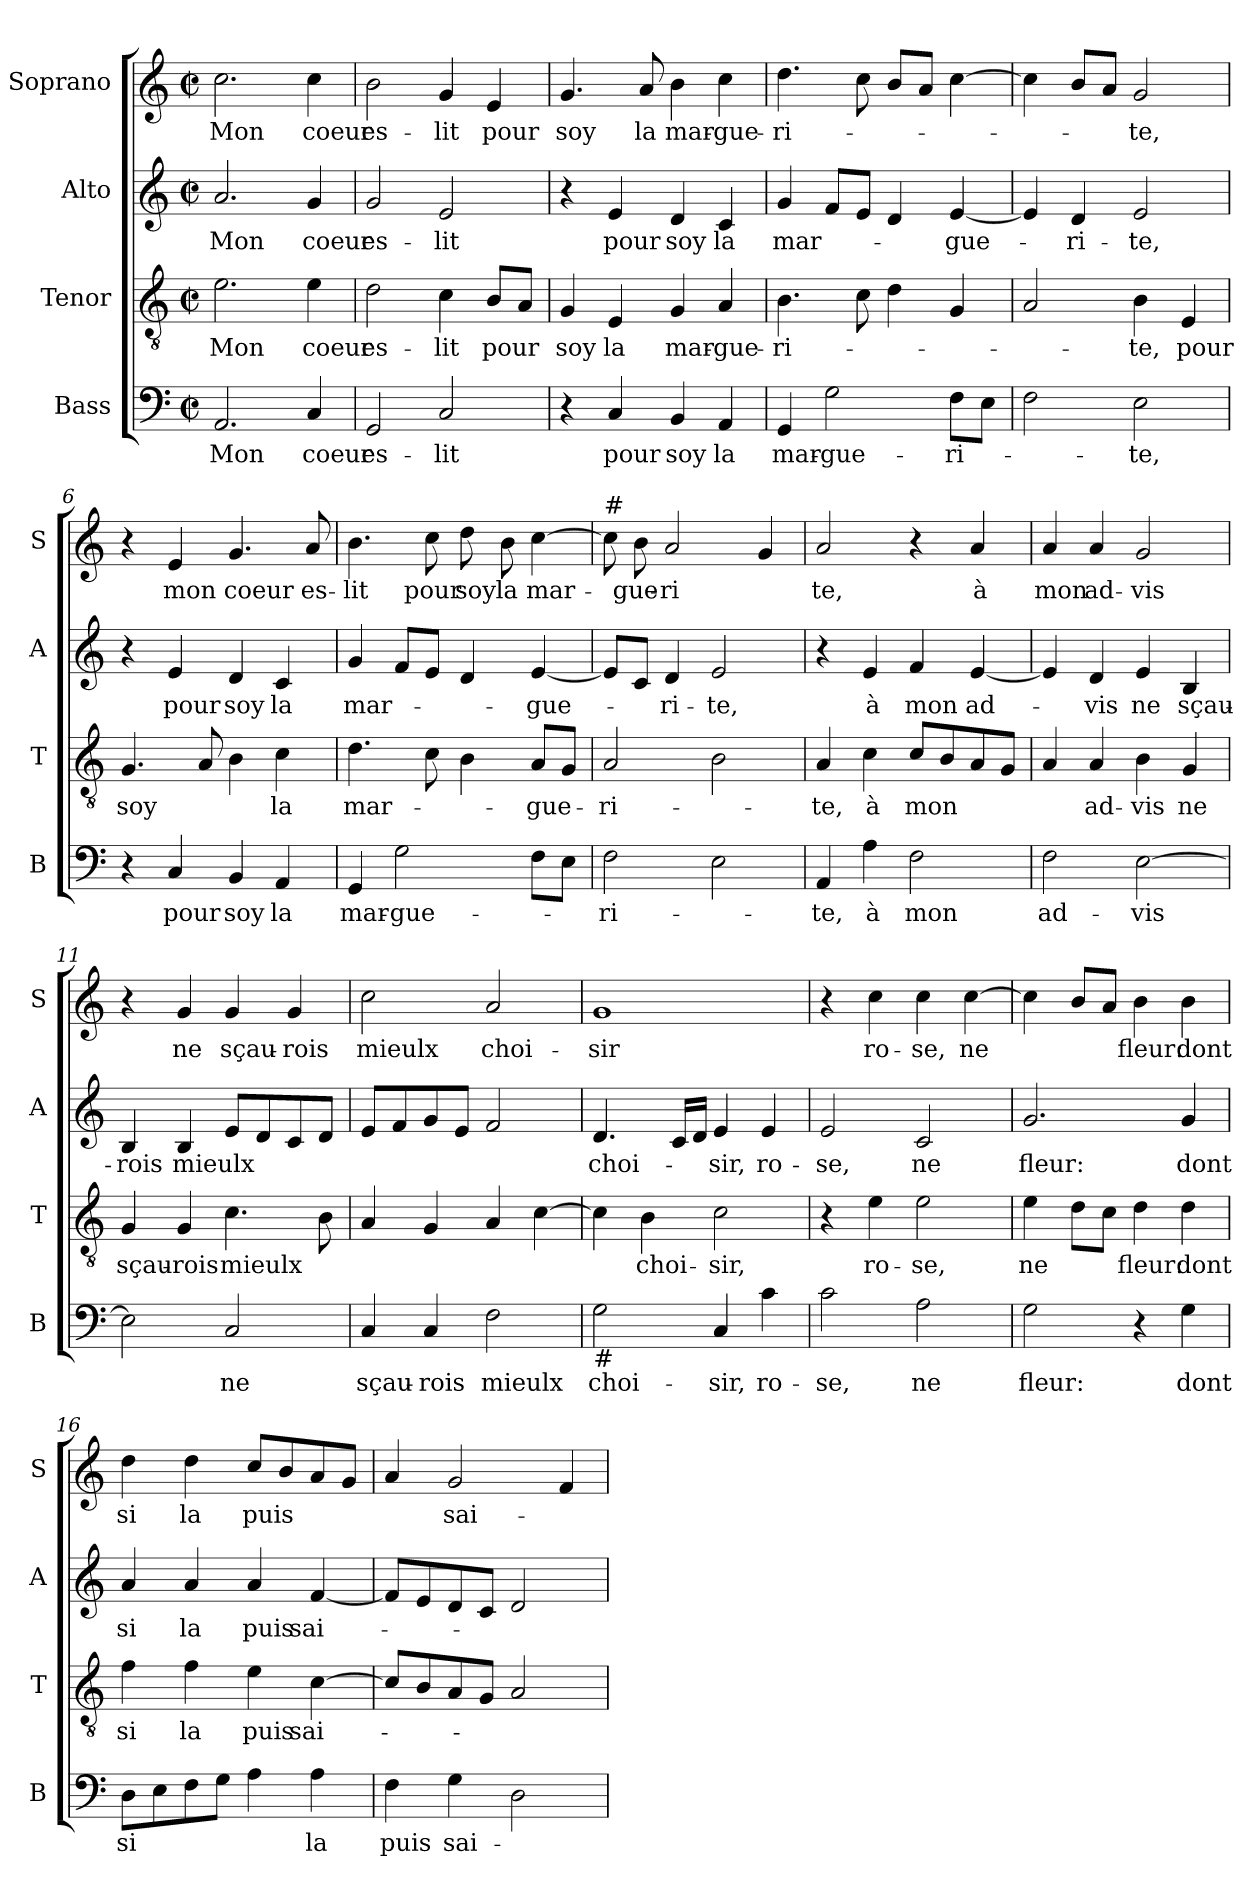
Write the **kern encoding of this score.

**kern	**text	**kern	**text	**kern	**text	**kern	**text
*part4	*part4	*part3	*part3	*part2	*part2	*part1	*part1
*staff4	*staff4	*staff3	*staff3	*staff2	*staff2	*staff1	*staff1
*I"Bass	*	*I"Tenor	*	*I"Alto	*	*I"Soprano	*
*I'B	*	*I'T	*	*I'A	*	*I'S	*
*clefF4	*	*clefGv2	*	*clefG2	*	*clefG2	*
*k[]	*	*k[]	*	*k[]	*	*k[]	*
*C:	*	*C:	*	*C:	*	*C:	*
*M2/2	*	*M2/2	*	*M2/2	*	*M2/2	*
*met(c|)	*	*met(c|)	*	*met(c|)	*	*met(c|)	*
=1	=1	=1	=1	=1	=1	=1	=1
!	!LO:LY:b	!	!LO:LY:b	!	!LO:LY:b	!	!LO:LY:b
2.AA/	Mon	2.e\	Mon	2.a/	Mon	2.cc\	Mon
!	!LO:LY:b	!	!LO:LY:b	!	!LO:LY:b	!	!LO:LY:b
4C/	coeur	4e\	coeur	4g/	coeur	4cc\	coeur
=2	=2	=2	=2	=2	=2	=2	=2
!	!LO:LY:b	!	!LO:LY:b	!	!LO:LY:b	!	!LO:LY:b
2GG/	es-	2d\	es-	2g/	es-	2b\	es-
!	!LO:LY:b	!	!LO:LY:b	!	!LO:LY:b	!	!LO:LY:b
2C/	-lit	4c\	-lit	2e/	-lit	4g/	-lit
!	!	!	!LO:LY:b	!	!	!	!LO:LY:b
.	.	8B/L	pour	.	.	4e/	pour
.	.	8A/J	.	.	.	.	.
=3	=3	=3	=3	=3	=3	=3	=3
!	!	!	!LO:LY:b	!	!	!	!LO:LY:b
4r	.	4G/	soy	4r	.	4.g/	soy
!	!LO:LY:b	!	!LO:LY:b	!	!LO:LY:b	!	!
4C/	pour	4E/	la	4e/	pour	.	.
!	!	!	!	!	!	!	!LO:LY:b
.	.	.	.	.	.	8a/	la
!	!LO:LY:b	!	!LO:LY:b	!	!LO:LY:b	!	!LO:LY:b
4BB/	soy	4G/	mar-	4d/	soy	4b\	mar-
!	!LO:LY:b	!	!LO:LY:b	!	!LO:LY:b	!	!LO:LY:b
4AA/	la	4A/	-gue-	4c/	la	4cc\	-gue-
=4	=4	=4	=4	=4	=4	=4	=4
!	!LO:LY:b	!	!LO:LY:b	!	!LO:LY:b	!	!LO:LY:b
4GG/	mar-	4.B\	-ri-	4g/	mar-	4.dd\	-ri-
!	!LO:LY:b	!	!	!	!	!	!
2G\	-gue-	.	.	8f/L	.	.	.
.	.	8c\	.	8e/J	.	8cc\	.
.	.	4d\	.	4d/	.	8b/L	.
.	.	.	.	.	.	8a/J	.
!	!LO:LY:b	!	!	!	!LO:LY:b	!	!
8F\L	-ri-	4G/	.	[4e/	-gue-	[4cc\	.
8E\J	.	.	.	.	.	.	.
!!LO:LB:g=z
=5	=5	=5	=5	=5	=5	=5	=5
2F\	.	2A/	.	4e/]	.	4cc\]	.
!	!	!	!	!	!LO:LY:b	!	!
.	.	.	.	4d/	-ri-	8b/L	.
.	.	.	.	.	.	8a/J	.
!	!LO:LY:b	!	!LO:LY:b	!	!LO:LY:b	!	!LO:LY:b
2E\	-te,	4B\	-te,	2e/	-te,	2g/	-te,
!	!	!	!LO:LY:b	!	!	!	!
.	.	4E/	pour	.	.	.	.
=6	=6	=6	=6	=6	=6	=6	=6
!	!	!	!LO:LY:b	!	!	!	!
4r	.	4.G/	soy	4r	.	4r	.
!	!LO:LY:b	!	!	!	!LO:LY:b	!	!LO:LY:b
4C/	pour	.	.	4e/	pour	4e/	mon
.	.	8A/	.	.	.	.	.
!	!LO:LY:b	!	!	!	!LO:LY:b	!	!LO:LY:b
4BB/	soy	4B\	.	4d/	soy	4.g/	coeur
!	!LO:LY:b	!	!LO:LY:b	!	!LO:LY:b	!	!
4AA/	la	4c\	la	4c/	la	.	.
!	!	!	!	!	!	!	!LO:LY:b
.	.	.	.	.	.	8a/	es-
=7	=7	=7	=7	=7	=7	=7	=7
!	!LO:LY:b	!	!LO:LY:b	!	!LO:LY:b	!	!LO:LY:b
4GG/	mar-	4.d\	mar-	4g/	mar-	4.b\	-lit
!	!LO:LY:b	!	!	!	!	!	!
2G\	-gue-	.	.	8f/L	.	.	.
!	!	!	!	!	!	!	!LO:LY:b
.	.	8c\	.	8e/J	.	8cc\	pour
!	!	!	!	!	!	!	!LO:LY:b
.	.	4B\	.	4d/	.	8dd\	soy
!	!	!	!	!	!	!	!LO:LY:b
.	.	.	.	.	.	8b\	la
!	!	!	!LO:LY:b	!	!LO:LY:b	!	!LO:LY:b
8F\L	.	8A/L	-gue-	[4e/	-gue-	[4cc\	mar-
8E\J	.	8G/J	.	.	.	.	.
=8	=8	=8	=8	=8	=8	=8	=8
!	!	!	!	!	!	!LO:TX:a:t=#	!
!	!LO:LY:b	!	!LO:LY:b	!	!	!	!
2F\	-ri-	2A/	-ri-	8e/L]	.	8cc\]	.
!	!	!	!	!	!	!	!LO:LY:b
.	.	.	.	8c/J	.	8b\	-gue-
!	!	!	!	!	!LO:LY:b	!	!LO:LY:b
.	.	.	.	4d/	-ri-	2a/	-ri
!	!	!	!	!	!LO:LY:b	!	!
2E\	.	2B\	.	2e/	-te,	.	.
.	.	.	.	.	.	4g/	.
=9	=9	=9	=9	=9	=9	=9	=9
!	!LO:LY:b	!	!LO:LY:b	!	!	!	!LO:LY:b
4AA/	-te,	4A/	-te,	4r	.	2a/	te,
!	!LO:LY:b	!	!LO:LY:b	!	!LO:LY:b	!	!
4A\	à	4c\	à	4e/	à	.	.
!	!LO:LY:b	!	!LO:LY:b	!	!LO:LY:b	!	!
2F\	mon	8c/L	mon	4f/	mon	4r	.
.	.	8B/	.	.	.	.	.
!	!	!	!	!	!LO:LY:b	!	!LO:LY:b
.	.	8A/	.	[4e/	ad-	4a/	à
.	.	8G/J	.	.	.	.	.
!!LO:PB:g=z
=10	=10	=10	=10	=10	=10	=10	=10
!	!LO:LY:b	!	!	!	!	!	!LO:LY:b
2F\	ad-	4A/	.	4e/]	.	4a/	mon
!	!	!	!LO:LY:b	!	!LO:LY:b	!	!LO:LY:b
.	.	4A/	ad-	4d/	-vis	4a/	ad-
!	!LO:LY:b	!	!LO:LY:b	!	!LO:LY:b	!	!LO:LY:b
[2E\	-vis	4B\	-vis	4e/	ne	2g/	-vis
!	!	!	!LO:LY:b	!	!LO:LY:b	!	!
.	.	4G/	ne	4B/	sçau-	.	.
=11	=11	=11	=11	=11	=11	=11	=11
!	!	!	!LO:LY:b	!	!LO:LY:b	!	!
2E\]	.	4G/	sçau-	4B/	-rois	4r	.
!	!	!	!LO:LY:b	!	!LO:LY:b	!	!LO:LY:b
.	.	4G/	-rois	4B/	mieulx	4g/	ne
!	!LO:LY:b	!	!LO:LY:b	!	!	!	!LO:LY:b
2C/	ne	4.c\	mieulx	8e/L	.	4g/	sçau-
.	.	.	.	8d/	.	.	.
!	!	!	!	!	!	!	!LO:LY:b
.	.	.	.	8c/	.	4g/	-rois
.	.	8B\	.	8d/J	.	.	.
=12	=12	=12	=12	=12	=12	=12	=12
!	!LO:LY:b	!	!	!	!	!	!LO:LY:b
4C/	sçau-	4A/	.	8e/L	.	2cc\	mieulx
.	.	.	.	8f/	.	.	.
!	!LO:LY:b	!	!	!	!	!	!
4C/	-rois	4G/	.	8g/	.	.	.
.	.	.	.	8e/J	.	.	.
!	!LO:LY:b	!	!	!	!	!	!LO:LY:b
2F\	mieulx	4A/	.	2f/	.	2a/	choi-
.	.	[4c\	.	.	.	.	.
=13	=13	=13	=13	=13	=13	=13	=13
!LO:TX:b:t=#	!	!	!	!	!	!	!
!	!LO:LY:b	!	!	!	!LO:LY:b	!	!LO:LY:b
2G\	choi-	4c\]	.	4.d/	choi-	1g	-sir
!	!	!	!LO:LY:b	!	!	!	!
.	.	4B\	choi-	.	.	.	.
.	.	.	.	16c/LL	.	.	.
.	.	.	.	16d/JJ	.	.	.
!	!LO:LY:b	!	!LO:LY:b	!	!LO:LY:b	!	!
4C/	-sir,	2c\	-sir,	4e/	-sir,	.	.
!	!LO:LY:b	!	!	!	!LO:LY:b	!	!
4c\	ro-	.	.	4e/	ro-	.	.
=14	=14	=14	=14	=14	=14	=14	=14
!	!LO:LY:b	!	!	!	!LO:LY:b	!	!
2c\	-se,	4r	.	2e/	-se,	4r	.
!	!	!	!LO:LY:b	!	!	!	!LO:LY:b
.	.	4e\	ro-	.	.	4cc\	ro-
!	!LO:LY:b	!	!LO:LY:b	!	!LO:LY:b	!	!LO:LY:b
2A\	ne	2e\	-se,	2c/	ne	4cc\	-se,
!	!	!	!	!	!	!	!LO:LY:b
.	.	.	.	.	.	[4cc\	ne
!!LO:LB:g=z
=15	=15	=15	=15	=15	=15	=15	=15
!	!LO:LY:b	!	!LO:LY:b	!	!LO:LY:b	!	!
2G\	fleur:	4e\	ne	2.g/	fleur:	4cc\]	.
.	.	8d\L	.	.	.	8b/L	.
.	.	8c\J	.	.	.	8a/J	.
!	!	!	!LO:LY:b	!	!	!	!LO:LY:b
4r	.	4d\	fleur:	.	.	4b\	fleur:
!	!LO:LY:b	!	!LO:LY:b	!	!LO:LY:b	!	!LO:LY:b
4G\	dont	4d\	dont	4g/	dont	4b\	dont
=16	=16	=16	=16	=16	=16	=16	=16
!	!LO:LY:b	!	!LO:LY:b	!	!LO:LY:b	!	!LO:LY:b
8D\L	si	4f\	si	4a/	si	4dd\	si
8E\	.	.	.	.	.	.	.
!	!	!	!LO:LY:b	!	!LO:LY:b	!	!LO:LY:b
8F\	.	4f\	la	4a/	la	4dd\	la
8G\J	.	.	.	.	.	.	.
!	!	!	!LO:LY:b	!	!LO:LY:b	!	!LO:LY:b
4A\	.	4e\	puis	4a/	puis	8cc/L	puis
.	.	.	.	.	.	8b/	.
!	!LO:LY:b	!	!LO:LY:b	!	!LO:LY:b	!	!
4A\	la	[4c\	sai-	[4f/	sai-	8a/	.
.	.	.	.	.	.	8g/J	.
=17	=17	=17	=17	=17	=17	=17	=17
!	!LO:LY:b	!	!	!	!	!	!
4F\	puis	8c/L]	.	8f/L]	.	4a/	.
.	.	8B/	.	8e/	.	.	.
!	!LO:LY:b	!	!	!	!	!	!LO:LY:b
4G\	sai-	8A/	.	8d/	.	2g/	sai-
.	.	8G/J	.	8c/J	.	.	.
2D\	.	2A/	.	2d/	.	.	.
.	.	.	.	.	.	4f/	.
=	=	=	=	=	=	=	=
*-	*-	*-	*-	*-	*-	*-	*-
